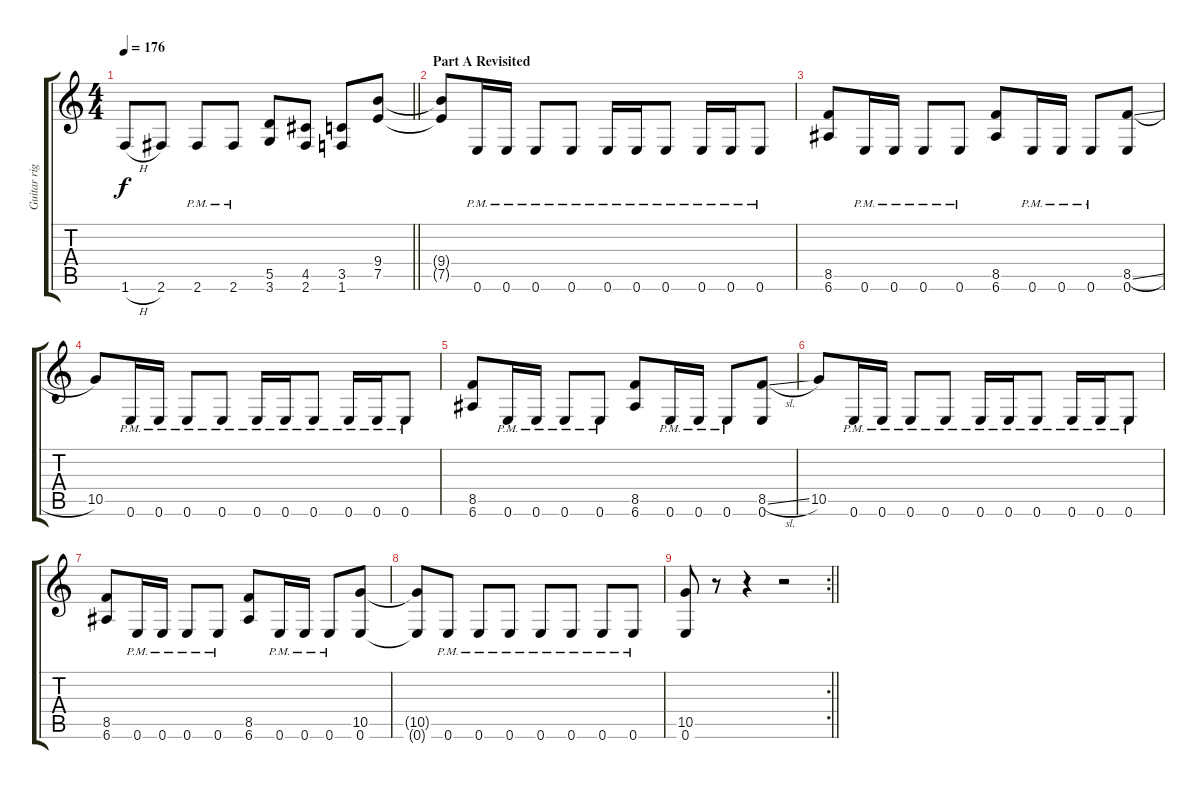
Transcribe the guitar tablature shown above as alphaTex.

\track ("Guitar right" "Guitar rig") {mute instrument overdrivenguitar}
\staff {score tabs}
\tuning (E4 B3 G3 D3 A2 E2) {hide}
\ts (4 4)
\tempo 176
\clef g2
\barLineRight lightlight
\ks c
1.6{h}.8{dy f} 2.6.8 2.6{pm}.8 2.6{pm}.8 (5.5 3.6).8 (4.5 2.6).8 (3.5 1.6).8 (9.4 7.5).8 |
\section ("" "Part A Revisited")
(9.4{t} 7.5{t}).8 0.6{pm}.16 0.6{pm}.16 0.6{pm}.8 0.6{pm}.8 0.6{pm}.16 0.6{pm}.16 0.6{pm}.8 0.6{pm}.16 0.6{pm}.16 0.6{pm}.8 |
(8.5 6.6).8 0.6{pm}.16 0.6{pm}.16 0.6{pm}.8 0.6{pm}.8 (8.5 6.6).8 0.6{pm}.16 0.6{pm}.16 0.6{pm}.8 (8.5{sl} 0.6).8 |
10.5.8 0.6{pm}.16 0.6{pm}.16 0.6{pm}.8 0.6{pm}.8 0.6{pm}.16 0.6{pm}.16 0.6{pm}.8 0.6{pm}.16 0.6{pm}.16 0.6{pm}.8 |
(8.5 6.6).8 0.6{pm}.16 0.6{pm}.16 0.6{pm}.8 0.6{pm}.8 (8.5 6.6).8 0.6{pm}.16 0.6{pm}.16 0.6{pm}.8 (8.5{sl} 0.6).8 |
10.5.8 0.6{pm}.16 0.6{pm}.16 0.6{pm}.8 0.6{pm}.8 0.6{pm}.16 0.6{pm}.16 0.6{pm}.8 0.6{pm}.16 0.6{pm}.16 0.6{pm}.8 |
(8.5 6.6).8 0.6{pm}.16 0.6{pm}.16 0.6{pm}.8 0.6{pm}.8 (8.5 6.6).8 0.6{pm}.16 0.6{pm}.16 0.6{pm}.8 (10.5 0.6).8 |
(10.5{t} 0.6{t}).8 0.6{pm}.8 0.6{pm}.8 0.6{pm}.8 0.6{pm}.8 0.6{pm}.8 0.6{pm}.8 0.6{pm}.8 |
\rc 2
\barLineRight lightlight
(10.5 0.6).8 r.8 r.4 r.2
